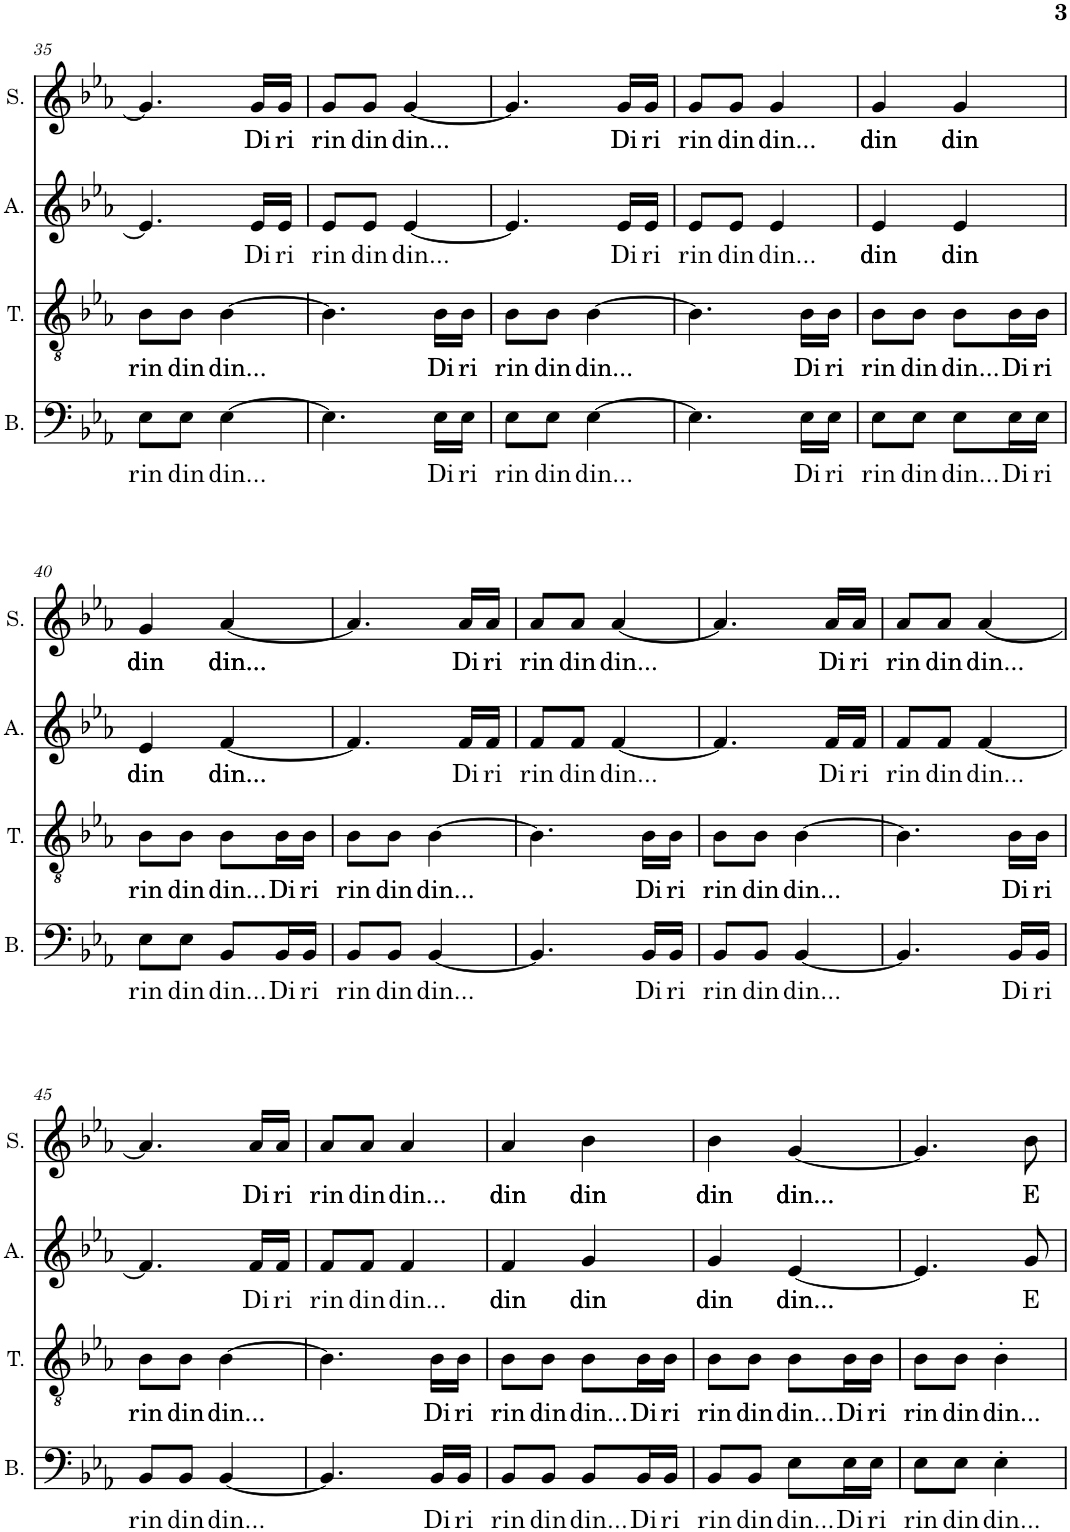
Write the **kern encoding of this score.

**kern	**text	**kern	**text	**kern	**text	**kern	**text
*part4	*part4	*part3	*part3	*part2	*part2	*part1	*part1
*staff4	*staff4	*staff3	*staff3	*staff2	*staff2	*staff1	*staff1
*I"Basso	*	*I"Tenore	*	*I"Contralto	*	*I"Soprano	*
*I'B.	*	*I'T.	*	*	*	*I'S.	*
!!LO:PB:g=z
*clefF4	*	*clefGv2	*	*clefG2	*	*clefG2	*
*k[b-e-a-]	*	*k[b-e-a-]	*	*k[b-e-a-]	*	*k[b-e-a-]	*
*M2/4	*	*M2/4	*	*M2/4	*	*M2/4	*
=35	=35	=35	=35	=35	=35	=35	=35
!	!LO:LY:b	!	!LO:LY:b	!	!	!	!
8E-\L	rin	8B-\L	rin	4.e-/]	.	4.g/]	.
!	!LO:LY:b	!	!LO:LY:b	!	!	!	!
8E-\J	din	8B-\J	din	.	.	.	.
!	!LO:LY:b	!	!LO:LY:b	!	!	!	!
[4E-\	din...	[4B-\	din...	.	.	.	.
!	!	!	!	!	!LO:LY:b	!	!LO:LY:b
.	.	.	.	16e-/LL	Di	16g/LL	Di
!	!	!	!	!	!LO:LY:b	!	!LO:LY:b
.	.	.	.	16e-/JJ	ri	16g/JJ	ri
=36	=36	=36	=36	=36	=36	=36	=36
!	!	!	!	!	!LO:LY:b	!	!LO:LY:b
4.E-\]	.	4.B-\]	.	8e-/L	rin	8g/L	rin
!	!	!	!	!	!LO:LY:b	!	!LO:LY:b
.	.	.	.	8e-/J	din	8g/J	din
!	!	!	!	!	!LO:LY:b	!	!LO:LY:b
.	.	.	.	[4e-/	din...	[4g/	din...
!	!LO:LY:b	!	!LO:LY:b	!	!	!	!
16E-\LL	Di	16B-\LL	Di	.	.	.	.
!	!LO:LY:b	!	!LO:LY:b	!	!	!	!
16E-\JJ	ri	16B-\JJ	ri	.	.	.	.
=37	=37	=37	=37	=37	=37	=37	=37
!	!LO:LY:b	!	!LO:LY:b	!	!	!	!
8E-\L	rin	8B-\L	rin	4.e-/]	.	4.g/]	.
!	!LO:LY:b	!	!LO:LY:b	!	!	!	!
8E-\J	din	8B-\J	din	.	.	.	.
!	!LO:LY:b	!	!LO:LY:b	!	!	!	!
[4E-\	din...	[4B-\	din...	.	.	.	.
!	!	!	!	!	!LO:LY:b	!	!LO:LY:b
.	.	.	.	16e-/LL	Di	16g/LL	Di
!	!	!	!	!	!LO:LY:b	!	!LO:LY:b
.	.	.	.	16e-/JJ	ri	16g/JJ	ri
=38	=38	=38	=38	=38	=38	=38	=38
!	!	!	!	!	!LO:LY:b	!	!LO:LY:b
4.E-\]	.	4.B-\]	.	8e-/L	rin	8g/L	rin
!	!	!	!	!	!LO:LY:b	!	!LO:LY:b
.	.	.	.	8e-/J	din	8g/J	din
!	!	!	!	!	!LO:LY:b	!	!LO:LY:b
.	.	.	.	4e-/	din...	4g/	din...
!	!LO:LY:b	!	!LO:LY:b	!	!	!	!
16E-\LL	Di	16B-\LL	Di	.	.	.	.
!	!LO:LY:b	!	!LO:LY:b	!	!	!	!
16E-\JJ	ri	16B-\JJ	ri	.	.	.	.
=39	=39	=39	=39	=39	=39	=39	=39
!	!LO:LY:b	!	!LO:LY:b	!	!LO:LY:b	!	!LO:LY:b
8E-\L	rin	8B-\L	rin	4e-/	din	4g/	din
!	!LO:LY:b	!	!LO:LY:b	!	!	!	!
8E-\J	din	8B-\J	din	.	.	.	.
!	!LO:LY:b	!	!LO:LY:b	!	!LO:LY:b	!	!LO:LY:b
8E-\L	din...	8B-\L	din...	4e-/	din	4g/	din
!	!LO:LY:b	!	!LO:LY:b	!	!	!	!
16E-\L	Di	16B-\L	Di	.	.	.	.
!	!LO:LY:b	!	!LO:LY:b	!	!	!	!
16E-\JJ	ri	16B-\JJ	ri	.	.	.	.
!!LO:LB:g=z
=40	=40	=40	=40	=40	=40	=40	=40
!	!LO:LY:b	!	!LO:LY:b	!	!LO:LY:b	!	!LO:LY:b
8E-\L	rin	8B-\L	rin	4e-/	din	4g/	din
!	!LO:LY:b	!	!LO:LY:b	!	!	!	!
8E-\J	din	8B-\J	din	.	.	.	.
!	!LO:LY:b	!	!LO:LY:b	!	!LO:LY:b	!	!LO:LY:b
8BB-/L	din...	8B-\L	din...	[4f/	din...	[4a-/	din...
!	!LO:LY:b	!	!LO:LY:b	!	!	!	!
16BB-/L	Di	16B-\L	Di	.	.	.	.
!	!LO:LY:b	!	!LO:LY:b	!	!	!	!
16BB-/JJ	ri	16B-\JJ	ri	.	.	.	.
=41	=41	=41	=41	=41	=41	=41	=41
!	!LO:LY:b	!	!LO:LY:b	!	!	!	!
8BB-/L	rin	8B-\L	rin	4.f/]	.	4.a-/]	.
!	!LO:LY:b	!	!LO:LY:b	!	!	!	!
8BB-/J	din	8B-\J	din	.	.	.	.
!	!LO:LY:b	!	!LO:LY:b	!	!	!	!
[4BB-/	din...	[4B-\	din...	.	.	.	.
!	!	!	!	!	!LO:LY:b	!	!LO:LY:b
.	.	.	.	16f/LL	Di	16a-/LL	Di
!	!	!	!	!	!LO:LY:b	!	!LO:LY:b
.	.	.	.	16f/JJ	ri	16a-/JJ	ri
=42	=42	=42	=42	=42	=42	=42	=42
!	!	!	!	!	!LO:LY:b	!	!LO:LY:b
4.BB-/]	.	4.B-\]	.	8f/L	rin	8a-/L	rin
!	!	!	!	!	!LO:LY:b	!	!LO:LY:b
.	.	.	.	8f/J	din	8a-/J	din
!	!	!	!	!	!LO:LY:b	!	!LO:LY:b
.	.	.	.	[4f/	din...	[4a-/	din...
!	!LO:LY:b	!	!LO:LY:b	!	!	!	!
16BB-/LL	Di	16B-\LL	Di	.	.	.	.
!	!LO:LY:b	!	!LO:LY:b	!	!	!	!
16BB-/JJ	ri	16B-\JJ	ri	.	.	.	.
=43	=43	=43	=43	=43	=43	=43	=43
!	!LO:LY:b	!	!LO:LY:b	!	!	!	!
8BB-/L	rin	8B-\L	rin	4.f/]	.	4.a-/]	.
!	!LO:LY:b	!	!LO:LY:b	!	!	!	!
8BB-/J	din	8B-\J	din	.	.	.	.
!	!LO:LY:b	!	!LO:LY:b	!	!	!	!
[4BB-/	din...	[4B-\	din...	.	.	.	.
!	!	!	!	!	!LO:LY:b	!	!LO:LY:b
.	.	.	.	16f/LL	Di	16a-/LL	Di
!	!	!	!	!	!LO:LY:b	!	!LO:LY:b
.	.	.	.	16f/JJ	ri	16a-/JJ	ri
=44	=44	=44	=44	=44	=44	=44	=44
!	!	!	!	!	!LO:LY:b	!	!LO:LY:b
4.BB-/]	.	4.B-\]	.	8f/L	rin	8a-/L	rin
!	!	!	!	!	!LO:LY:b	!	!LO:LY:b
.	.	.	.	8f/J	din	8a-/J	din
!	!	!	!	!	!LO:LY:b	!	!LO:LY:b
.	.	.	.	[4f/	din...	[4a-/	din...
!	!LO:LY:b	!	!LO:LY:b	!	!	!	!
16BB-/LL	Di	16B-\LL	Di	.	.	.	.
!	!LO:LY:b	!	!LO:LY:b	!	!	!	!
16BB-/JJ	ri	16B-\JJ	ri	.	.	.	.
!!LO:LB:g=z
=45	=45	=45	=45	=45	=45	=45	=45
!	!LO:LY:b	!	!LO:LY:b	!	!	!	!
8BB-/L	rin	8B-\L	rin	4.f/]	.	4.a-/]	.
!	!LO:LY:b	!	!LO:LY:b	!	!	!	!
8BB-/J	din	8B-\J	din	.	.	.	.
!	!LO:LY:b	!	!LO:LY:b	!	!	!	!
[4BB-/	din...	[4B-\	din...	.	.	.	.
!	!	!	!	!	!LO:LY:b	!	!LO:LY:b
.	.	.	.	16f/LL	Di	16a-/LL	Di
!	!	!	!	!	!LO:LY:b	!	!LO:LY:b
.	.	.	.	16f/JJ	ri	16a-/JJ	ri
=46	=46	=46	=46	=46	=46	=46	=46
!	!	!	!	!	!LO:LY:b	!	!LO:LY:b
4.BB-/]	.	4.B-\]	.	8f/L	rin	8a-/L	rin
!	!	!	!	!	!LO:LY:b	!	!LO:LY:b
.	.	.	.	8f/J	din	8a-/J	din
!	!	!	!	!	!LO:LY:b	!	!LO:LY:b
.	.	.	.	4f/	din...	4a-/	din...
!	!LO:LY:b	!	!LO:LY:b	!	!	!	!
16BB-/LL	Di	16B-\LL	Di	.	.	.	.
!	!LO:LY:b	!	!LO:LY:b	!	!	!	!
16BB-/JJ	ri	16B-\JJ	ri	.	.	.	.
=47	=47	=47	=47	=47	=47	=47	=47
!	!LO:LY:b	!	!LO:LY:b	!	!LO:LY:b	!	!LO:LY:b
8BB-/L	rin	8B-\L	rin	4f/	din	4a-/	din
!	!LO:LY:b	!	!LO:LY:b	!	!	!	!
8BB-/J	din	8B-\J	din	.	.	.	.
!	!LO:LY:b	!	!LO:LY:b	!	!LO:LY:b	!	!LO:LY:b
8BB-/L	din...	8B-\L	din...	4g/	din	4b-\	din
!	!LO:LY:b	!	!LO:LY:b	!	!	!	!
16BB-/L	Di	16B-\L	Di	.	.	.	.
!	!LO:LY:b	!	!LO:LY:b	!	!	!	!
16BB-/JJ	ri	16B-\JJ	ri	.	.	.	.
=48	=48	=48	=48	=48	=48	=48	=48
!	!LO:LY:b	!	!LO:LY:b	!	!LO:LY:b	!	!LO:LY:b
8BB-/L	rin	8B-\L	rin	4g/	din	4b-\	din
!	!LO:LY:b	!	!LO:LY:b	!	!	!	!
8BB-/J	din	8B-\J	din	.	.	.	.
!	!LO:LY:b	!	!LO:LY:b	!	!LO:LY:b	!	!LO:LY:b
8E-\L	din...	8B-\L	din...	[4e-/	din...	[4g/	din...
!	!LO:LY:b	!	!LO:LY:b	!	!	!	!
16E-\L	Di	16B-\L	Di	.	.	.	.
!	!LO:LY:b	!	!LO:LY:b	!	!	!	!
16E-\JJ	ri	16B-\JJ	ri	.	.	.	.
=49	=49	=49	=49	=49	=49	=49	=49
!	!LO:LY:b	!	!LO:LY:b	!	!	!	!
8E-\L	rin	8B-\L	rin	4.e-/]	.	4.g/]	.
!	!LO:LY:b	!	!LO:LY:b	!	!	!	!
8E-\J	din	8B-\J	din	.	.	.	.
!	!LO:LY:b	!	!LO:LY:b	!	!	!	!
4E-'\	din...	4B-'\	din...	.	.	.	.
!	!	!	!	!	!LO:LY:b	!	!LO:LY:b
.	.	.	.	8g/	E	8b-\	E
=	=	=	=	=	=	=	=
*-	*-	*-	*-	*-	*-	*-	*-
